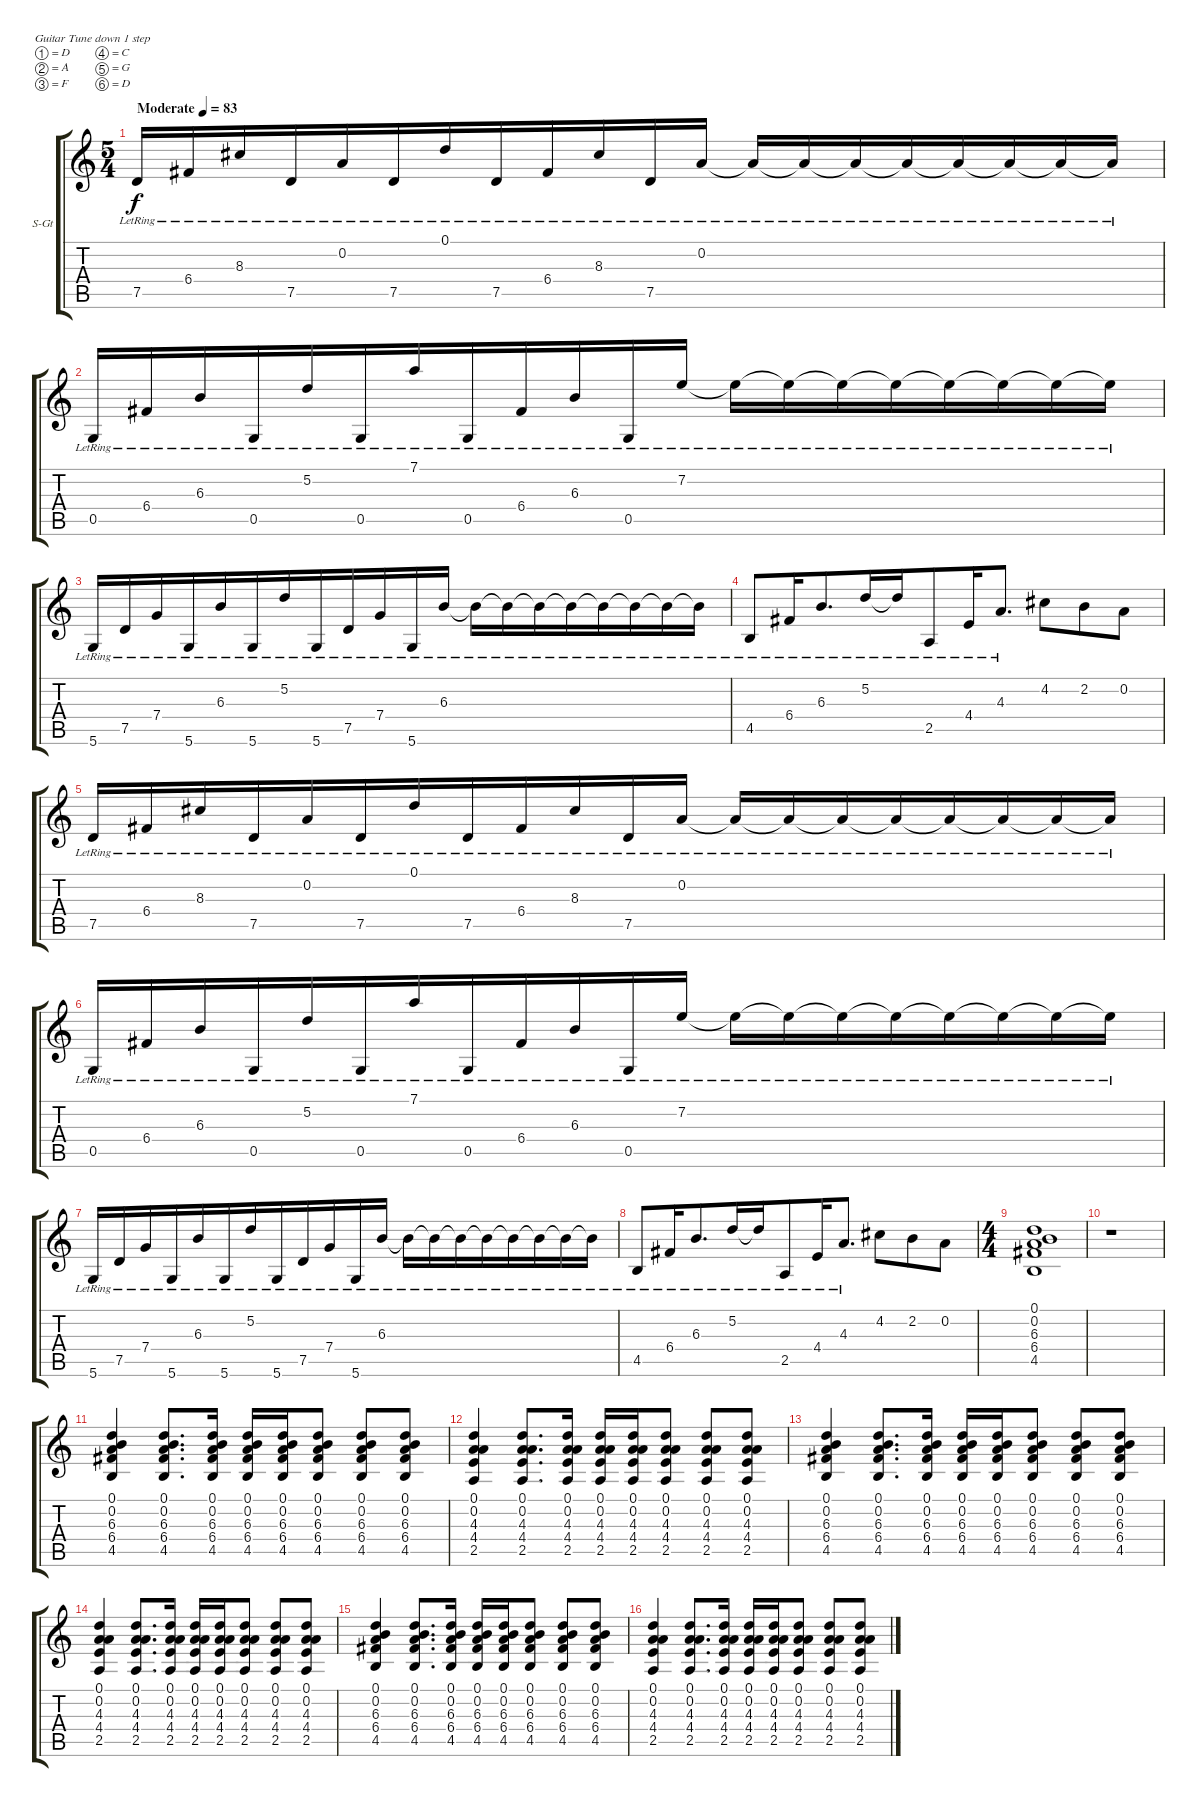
\bracketExtendMode groupsimilarinstruments
\firstSystemTrackNameOrientation horizontal
\otherSystemsTrackNameOrientation horizontal
\track ("Äîðîæêà 1" "S-Gt") {instrument acousticguitarsteel}
\staff {score tabs}
\tuning (D4 A3 F3 C3 G2 D2)
\ts (5 4)
\beaming (8 6 4)
\tempo (83 "Moderate")
\clef g2
\ks c
7.5{lr}.16{dy f instrument acousticguitarsteel} 6.4{lr}.16 8.3{lr}.16 7.5{lr}.16 0.2{lr}.16 7.5{lr}.16 0.1{lr}.16 7.5{lr}.16 6.4{lr}.16 8.3{lr}.16 7.5{lr}.16 0.2{lr}.16 0.2{lr t}.16 0.2{lr t}.16 0.2{lr t}.16 0.2{lr t}.16 0.2{lr t}.16 0.2{lr t}.16 0.2{lr t}.16 0.2{lr t}.16 |
0.5{lr}.16 6.4{lr}.16 6.3{lr}.16 0.5{lr}.16 5.2{lr}.16 0.5{lr}.16 7.1{lr}.16 0.5{lr}.16 6.4{lr}.16 6.3{lr}.16 0.5{lr}.16 7.2{lr}.16 7.2{lr t}.16 7.2{lr t}.16 7.2{lr t}.16 7.2{lr t}.16 7.2{lr t}.16 7.2{lr t}.16 7.2{lr t}.16 7.2{lr t}.16 |
5.6{lr}.16 7.5{lr}.16 7.4{lr}.16 5.6{lr}.16 6.3{lr}.16 5.6{lr}.16 5.2{lr}.16 5.6{lr}.16 7.5{lr}.16 7.4{lr}.16 5.6{lr}.16 6.3{lr}.16 6.3{lr t}.16 6.3{lr t}.16 6.3{lr t}.16 6.3{lr t}.16 6.3{lr t}.16 6.3{lr t}.16 6.3{lr t}.16 6.3{lr t}.16 |
4.5{lr}.8 6.4{lr}.16 6.3{lr}.8{d} 5.2{lr}.16 5.2{lr t}.16 2.5{lr}.8 4.4{lr}.16 4.3{lr}.8{d} 4.2.8 2.2.8 0.2.8 |
7.5{lr}.16 6.4{lr}.16 8.3{lr}.16 7.5{lr}.16 0.2{lr}.16 7.5{lr}.16 0.1{lr}.16 7.5{lr}.16 6.4{lr}.16 8.3{lr}.16 7.5{lr}.16 0.2{lr}.16 0.2{lr t}.16 0.2{lr t}.16 0.2{lr t}.16 0.2{lr t}.16 0.2{lr t}.16 0.2{lr t}.16 0.2{lr t}.16 0.2{lr t}.16 |
0.5{lr}.16 6.4{lr}.16 6.3{lr}.16 0.5{lr}.16 5.2{lr}.16 0.5{lr}.16 7.1{lr}.16 0.5{lr}.16 6.4{lr}.16 6.3{lr}.16 0.5{lr}.16 7.2{lr}.16 7.2{lr t}.16 7.2{lr t}.16 7.2{lr t}.16 7.2{lr t}.16 7.2{lr t}.16 7.2{lr t}.16 7.2{lr t}.16 7.2{lr t}.16 |
5.6{lr}.16 7.5{lr}.16 7.4{lr}.16 5.6{lr}.16 6.3{lr}.16 5.6{lr}.16 5.2{lr}.16 5.6{lr}.16 7.5{lr}.16 7.4{lr}.16 5.6{lr}.16 6.3{lr}.16 6.3{lr t}.16 6.3{lr t}.16 6.3{lr t}.16 6.3{lr t}.16 6.3{lr t}.16 6.3{lr t}.16 6.3{lr t}.16 6.3{lr t}.16 |
4.5{lr}.8 6.4{lr}.16 6.3{lr}.8{d} 5.2{lr}.16 5.2{lr t}.16 2.5{lr}.8 4.4{lr}.16 4.3{lr}.8{d} 4.2.8 2.2.8 0.2.8 |
\ts (4 4)
\beaming (8 2 2 2 2)
(0.1 0.2 6.3 6.4 4.5).1 |
r.1 |
(0.1 0.2 6.3 6.4 4.5).4 (0.1 0.2 6.3 6.4 4.5).8{d} (0.1 0.2 6.3 6.4 4.5).16 (0.1 0.2 6.3 6.4 4.5).16 (0.1 0.2 6.3 6.4 4.5).16 (0.1 0.2 6.3 6.4 4.5).8 (0.1 0.2 6.3 6.4 4.5).8 (0.1 0.2 6.3 6.4 4.5).8 |
(0.1 0.2 4.3 4.4 2.5).4 (0.1 0.2 4.3 4.4 2.5).8{d} (0.1 0.2 4.3 4.4 2.5).16 (0.1 0.2 4.3 4.4 2.5).16 (0.1 0.2 4.3 4.4 2.5).16 (0.1 0.2 4.3 4.4 2.5).8 (0.1 0.2 4.3 4.4 2.5).8 (0.1 0.2 4.3 4.4 2.5).8 |
(0.1 0.2 6.3 6.4 4.5).4 (0.1 0.2 6.3 6.4 4.5).8{d} (0.1 0.2 6.3 6.4 4.5).16 (0.1 0.2 6.3 6.4 4.5).16 (0.1 0.2 6.3 6.4 4.5).16 (0.1 0.2 6.3 6.4 4.5).8 (0.1 0.2 6.3 6.4 4.5).8 (0.1 0.2 6.3 6.4 4.5).8 |
(0.1 0.2 4.3 4.4 2.5).4 (0.1 0.2 4.3 4.4 2.5).8{d} (0.1 0.2 4.3 4.4 2.5).16 (0.1 0.2 4.3 4.4 2.5).16 (0.1 0.2 4.3 4.4 2.5).16 (0.1 0.2 4.3 4.4 2.5).8 (0.1 0.2 4.3 4.4 2.5).8 (0.1 0.2 4.3 4.4 2.5).8 |
(0.1 0.2 6.3 6.4 4.5).4 (0.1 0.2 6.3 6.4 4.5).8{d} (0.1 0.2 6.3 6.4 4.5).16 (0.1 0.2 6.3 6.4 4.5).16 (0.1 0.2 6.3 6.4 4.5).16 (0.1 0.2 6.3 6.4 4.5).8 (0.1 0.2 6.3 6.4 4.5).8 (0.1 0.2 6.3 6.4 4.5).8 |
(0.1 0.2 4.3 4.4 2.5).4 (0.1 0.2 4.3 4.4 2.5).8{d} (0.1 0.2 4.3 4.4 2.5).16 (0.1 0.2 4.3 4.4 2.5).16 (0.1 0.2 4.3 4.4 2.5).16 (0.1 0.2 4.3 4.4 2.5).8 (0.1 0.2 4.3 4.4 2.5).8 (0.1 0.2 4.3 4.4 2.5).8
